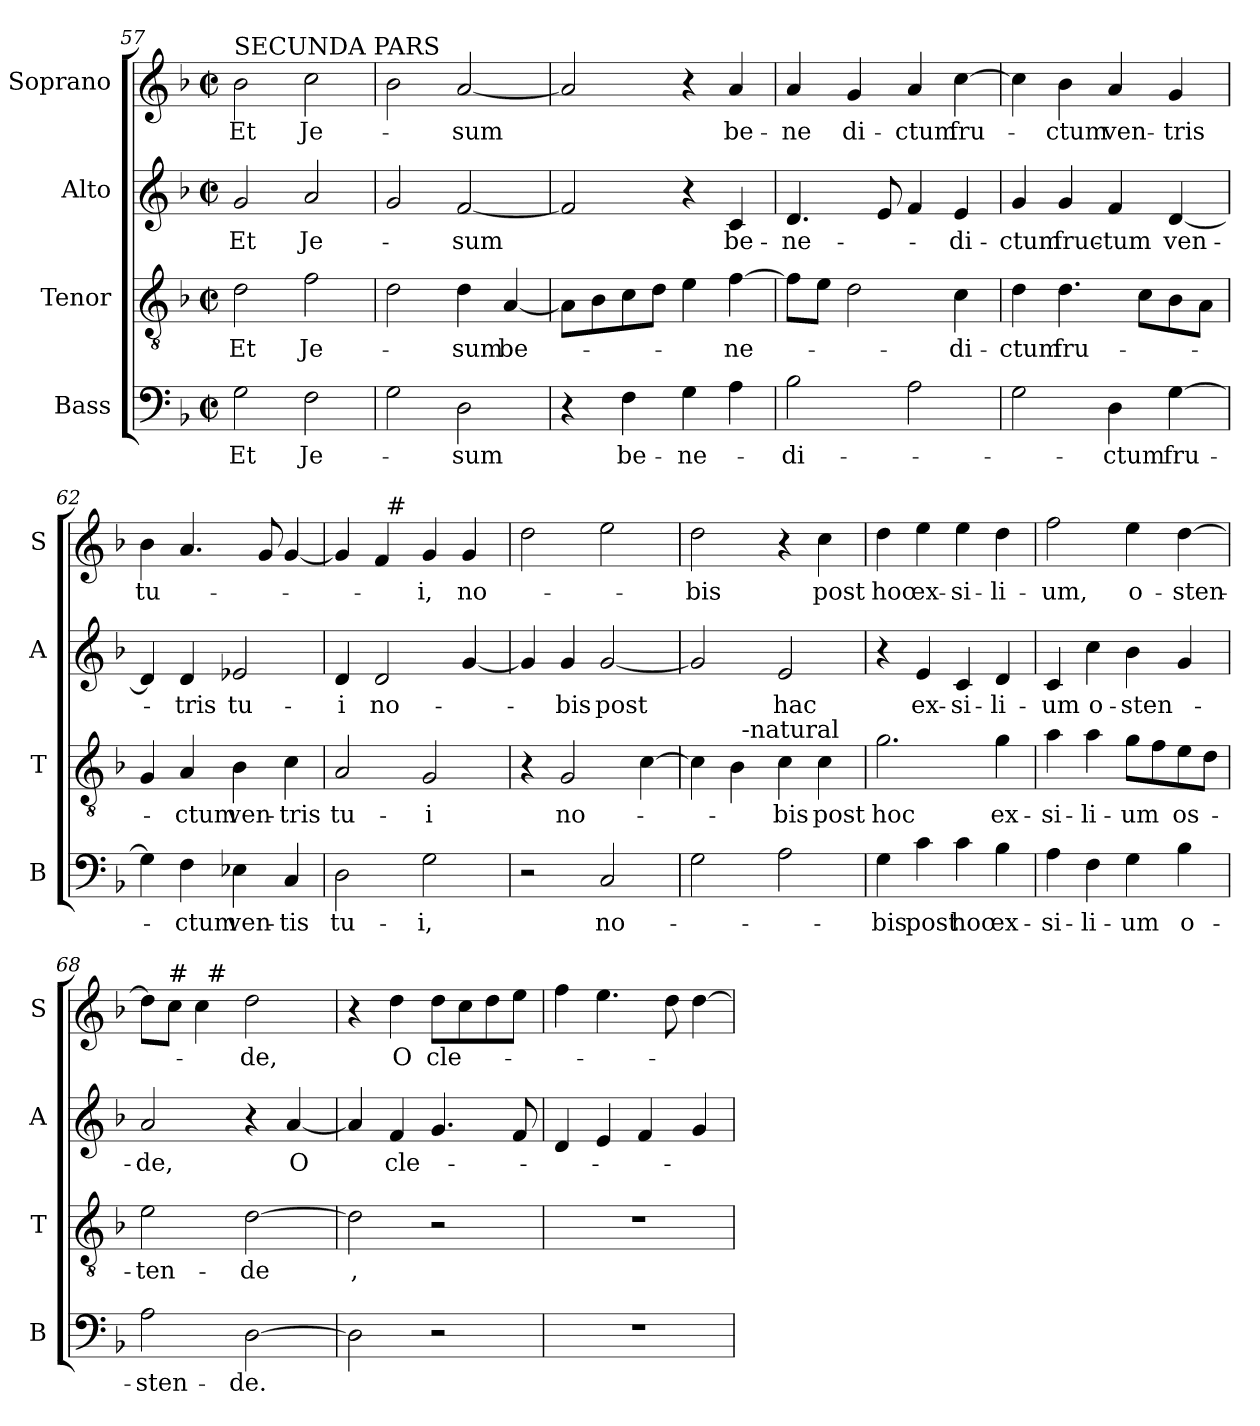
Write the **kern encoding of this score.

**kern	**text	**kern	**text	**kern	**text	**kern	**text
*part4	*part4	*part3	*part3	*part2	*part2	*part1	*part1
*staff4	*staff4	*staff3	*staff3	*staff2	*staff2	*staff1	*staff1
*I"Bass	*	*I"Tenor	*	*I"Alto	*	*I"Soprano	*
*I'B	*	*I'T	*	*I'A	*	*I'S	*
*clefF4	*	*clefGv2	*	*clefG2	*	*clefG2	*
*k[b-]	*	*k[b-]	*	*k[b-]	*	*k[b-]	*
*F:	*	*F:	*	*F:	*	*F:	*
*M2/2	*	*M2/2	*	*M2/2	*	*M2/2	*
*met(c|)	*	*met(c|)	*	*met(c|)	*	*met(c|)	*
=57	=57	=57	=57	=57	=57	=57	=57
!	!	!	!	!	!	!LO:TX:a:t=SECUNDA PARS	!
2G\	Et	2d\	Et	2g/	Et	2b-\	Et
2F\	Je-	2f\	Je-	2a/	Je-	2cc\	Je-
=58	=58	=58	=58	=58	=58	=58	=58
2G\	.	2d\	.	2g/	.	2b-\	.
2D\	-sum	4d\	-sum	[2f/	-sum	[2a/	-sum
.	.	[4A/	be-	.	.	.	.
=59	=59	=59	=59	=59	=59	=59	=59
4r	.	8A\L]	.	2f/]	.	2a/]	.
.	.	8B-\	.	.	.	.	.
4F\	be-	8c\	.	.	.	.	.
.	.	8d\J	.	.	.	.	.
4G\	-ne-	4e\	.	4r	.	4r	.
4A\	.	[4f\	-ne-	4c/	be-	4a/	be-
=60	=60	=60	=60	=60	=60	=60	=60
2B-\	-di-	8f\L]	.	4.d/	-ne-	4a/	-ne
.	.	8e\J	.	.	.	.	.
.	.	2d\	.	.	.	4g/	di-
.	.	.	.	8e/	.	.	.
2A\	.	.	.	4f/	.	4a/	-ctum
.	.	4c\	-di-	4e/	-di-	[4cc\	fru-
!!LO:PB:g=z
=61	=61	=61	=61	=61	=61	=61	=61
2G\	.	4d\	-ctum	4g/	-ctum	4cc\]	.
.	.	4.d\	fru-	4g/	fruc-	4b-\	-ctum
4D\	-ctum	.	.	4f/	-tum	4a/	ven-
.	.	8c\L	.	.	.	.	.
[4G\	fru-	8B-\	.	[4d/	ven-	4g/	-tris
.	.	8A\J	.	.	.	.	.
=62	=62	=62	=62	=62	=62	=62	=62
4G\]	.	4G/	.	4d/]	.	4b-\	tu-
4F\	-ctum	4A/	-ctum	4d/	-tris	4.a/	.
4E-X\	ven-	4B-\	ven-	2e-X/	tu-	.	.
.	.	.	.	.	.	8g/	.
4C/	-tis	4c\	-tris	.	.	[4g/	.
=63	=63	=63	=63	=63	=63	=63	=63
*	*	*	*	*	*	*^	*
2D\	tu-	2A/	tu-	4d/	-i	4g/]	4ryy	.
.	.	.	.	2d/	no-	4f/	32ryy	.
!	!	!	!	!	!	!	!LO:TX:a:t=#	!
.	.	.	.	.	.	.	2ryy	.
2G\	-i,	2G/	-i	.	.	4g/	.	-i,
.	.	.	.	[4g/	.	4g/	.	no-
.	.	.	.	.	.	.	8..ryy	.
*	*	*	*	*	*	*v	*v	*
=64	=64	=64	=64	=64	=64	=64	=64
2r	.	4r	.	4g/]	.	2dd\	.
.	.	2G/	no-	4g/	-bis	.	.
2C/	no-	.	.	[2g/	post	2ee\	.
.	.	[4c\	.	.	.	.	.
=65	=65	=65	=65	=65	=65	=65	=65
*	*	*^	*	*	*	*	*
2G\	.	4c\]	4ryy	.	2g/]	.	2dd\	-bis
.	.	4B-\	32ryy	.	.	.	.	.
!	!	!	!LO:TX:a:t=-natural	!	!	!	!	!
.	.	.	2ryy	.	.	.	.	.
2A\	.	4c\	.	-bis	2e/	hac	4r	.
.	.	4c\	.	post	.	.	4cc\	post
.	.	.	8..ryy	.	.	.	.	.
*	*	*v	*v	*	*	*	*	*
=66	=66	=66	=66	=66	=66	=66	=66
4G\	-bis	2.g\	hoc	4r	.	4dd\	hoc
4c\	post	.	.	4e/	ex-	4ee\	ex-
4c\	hoc	.	.	4c/	-si-	4ee\	-si-
4B-\	ex-	4g\	ex-	4d/	-li-	4dd\	-li-
!!LO:LB:g=z
=67	=67	=67	=67	=67	=67	=67	=67
4A\	-si-	4a\	-si-	4c/	-um	2ff\	-um,
4F\	-li-	4a\	-li-	4cc\	o-	.	.
4G\	-um	8g\L	-um	4b-\	-sten-	4ee\	o-
.	.	8f\	.	.	.	.	.
4B-\	o-	8e\	os-	4g/	.	[4dd\	-sten-
.	.	8d\J	.	.	.	.	.
=68	=68	=68	=68	=68	=68	=68	=68
*	*	*	*	*	*	*^	*
2A\	-sten-	2e\	-ten-	2a/	-de,	8dd\L]	4ryy	.
!	!	!	!	!	!	!LO:TX:a:t=#	!	!
.	.	.	.	.	.	8cc\J	.	.
.	.	.	.	.	.	4cc\	32ryy	.
!	!	!	!	!	!	!	!LO:TX:a:t=#	!
.	.	.	.	.	.	.	2ryy	.
[2D\	-de.	[2d\	-de	4r	.	2dd\	.	-de,
.	.	.	.	[4a/	O	.	.	.
.	.	.	.	.	.	.	8..ryy	.
*	*	*	*	*	*	*v	*v	*
=69	=69	=69	=69	=69	=69	=69	=69
2D\]	.	2d\]	,	4a/]	.	4r	.
.	.	.	.	4f/	cle-	4dd\	O
2r	.	2r	.	4.g/	.	8dd\L	cle-
.	.	.	.	.	.	8cc\	.
.	.	.	.	.	.	8dd\	.
.	.	.	.	8f/	.	8ee\J	.
=70	=70	=70	=70	=70	=70	=70	=70
1r	.	1r	.	4d/	.	4ff\	.
.	.	.	.	4e/	.	4.ee\	.
.	.	.	.	4f/	.	.	.
.	.	.	.	.	.	8dd\	.
.	.	.	.	4g/	.	[4dd\	.
=	=	=	=	=	=	=	=
*-	*-	*-	*-	*-	*-	*-	*-
